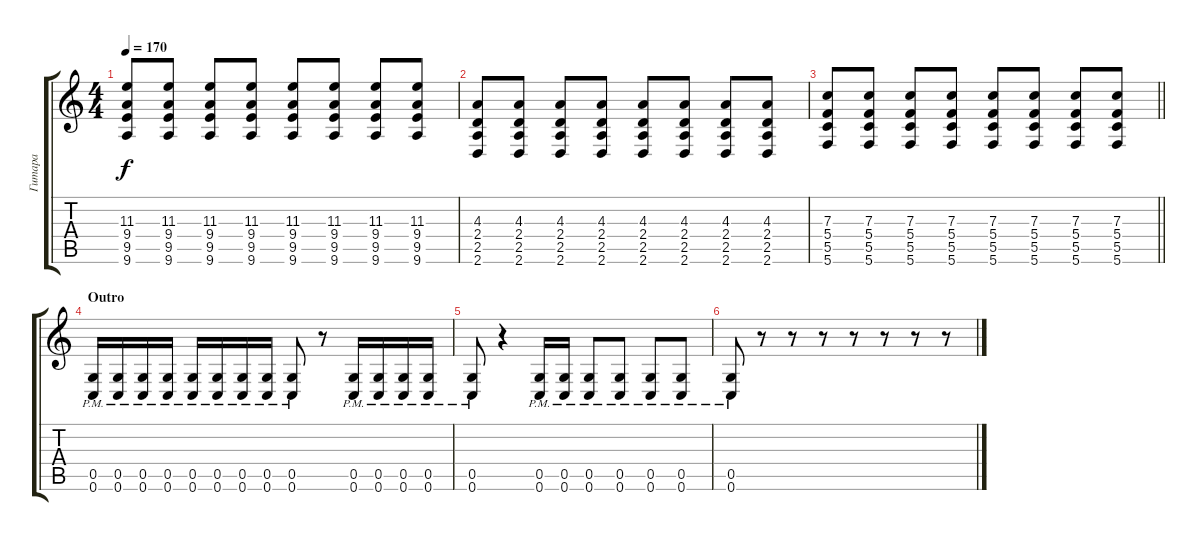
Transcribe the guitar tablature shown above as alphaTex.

\track ("Гитара" "Гитара") {instrument overdrivenguitar}
\staff {score tabs}
\tuning (D4 A3 F3 C3 G2 C2) {hide}
\ts (4 4)
\tempo 170
\clef g2
\ks c
(11.3 9.4 9.5 9.6).8{dy f} (11.3 9.4 9.5 9.6).8 (11.3 9.4 9.5 9.6).8 (11.3 9.4 9.5 9.6).8 (11.3 9.4 9.5 9.6).8 (11.3 9.4 9.5 9.6).8 (11.3 9.4 9.5 9.6).8 (11.3 9.4 9.5 9.6).8 |
(4.3 2.4 2.5 2.6).8 (4.3 2.4 2.5 2.6).8 (4.3 2.4 2.5 2.6).8 (4.3 2.4 2.5 2.6).8 (4.3 2.4 2.5 2.6).8 (4.3 2.4 2.5 2.6).8 (4.3 2.4 2.5 2.6).8 (4.3 2.4 2.5 2.6).8 |
\barLineRight lightlight
(7.3 5.4 5.5 5.6).8 (7.3 5.4 5.5 5.6).8 (7.3 5.4 5.5 5.6).8 (7.3 5.4 5.5 5.6).8 (7.3 5.4 5.5 5.6).8 (7.3 5.4 5.5 5.6).8 (7.3 5.4 5.5 5.6).8 (7.3 5.4 5.5 5.6).8 |
\section ("" "Outro")
(0.5{pm} 0.6{pm}).16 (0.5{pm} 0.6{pm}).16 (0.5{pm} 0.6{pm}).16 (0.5{pm} 0.6{pm}).16 (0.5{pm} 0.6{pm}).16 (0.5{pm} 0.6{pm}).16 (0.5{pm} 0.6{pm}).16 (0.5{pm} 0.6{pm}).16 (0.5{pm} 0.6{pm}).8 r.8 (0.5{pm} 0.6{pm}).16 (0.5{pm} 0.6{pm}).16 (0.5{pm} 0.6{pm}).16 (0.5{pm} 0.6{pm}).16 |
(0.5{pm} 0.6{pm}).8 r.4 (0.5{pm} 0.6{pm}).16 (0.5{pm} 0.6{pm}).16 (0.5{pm} 0.6{pm}).8 (0.5{pm} 0.6{pm}).8 (0.5{pm} 0.6{pm}).8 (0.5{pm} 0.6{pm}).8 |
(0.5{pm} 0.6{pm}).8 r.8 r.8 r.8 r.8 r.8 r.8 r.8
